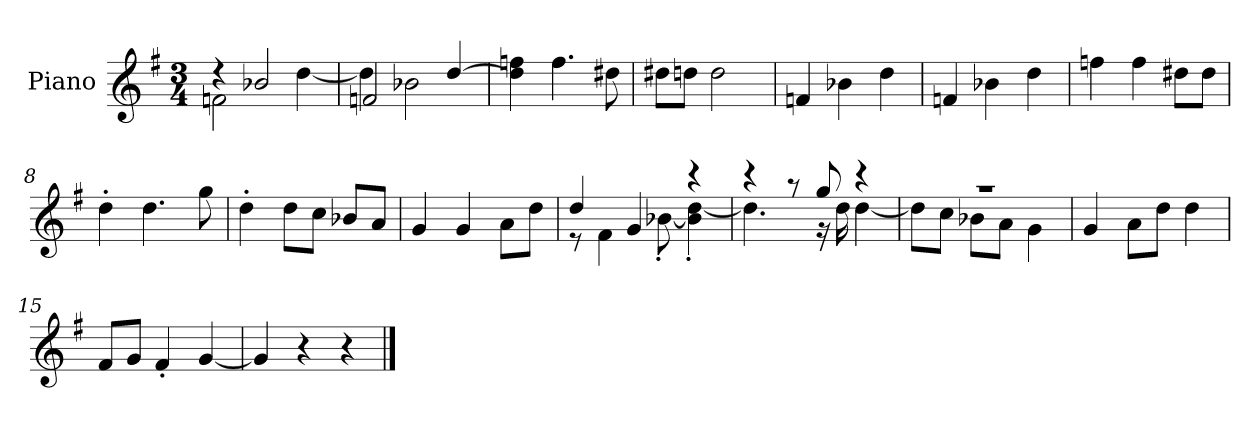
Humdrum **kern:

**kern
*part1
*staff1
*I"Piano
*I'P-no
*clefG2
*k[f#]
*M3/4
*MM176
=1
*^
4r	2fn\
2b-X/	.
.	[4dd\
=2	=2
2fn/	4dd\]
.	2b-X\
[4dd/	.
*v	*v
=3
4dd\] 4ffn\
4.ff\
8dd#X\
=4
8dd#X\L
8ddn\J
2dd\
=5
4fn/
4b-X\
4dd\
=6
4fn/
4b-X\
4dd\
=7
4ffn\
4ff\
8dd#X\L
8dd#\J
=8
4dd'\
4.dd\
8gg\
!!LO:LB:g=z
=9
4dd'\
8dd\L
8cc\J
8b-X/L
8a/J
=10
4g/
4g/
8a\L
8dd\J
=11
*^
4dd/	8r
.	4f#\
4g/	.
.	[8b-X'\
4r	4b-\]' [4dd\'
=12	=12
4r	4.dd\]
8r	.
8gg/	16r
.	16dd\
4r	[4dd\
=13	=13
2.r	8dd\L]
.	8cc\J
.	8b-X\L
.	8a\J
.	4g\
*v	*v
=14
4g/
8a\L
8dd\J
4dd\
=15
8f#/L
8g/J
4f#'/
[4g/
=16
4g/]
4r
4r
==
*-
